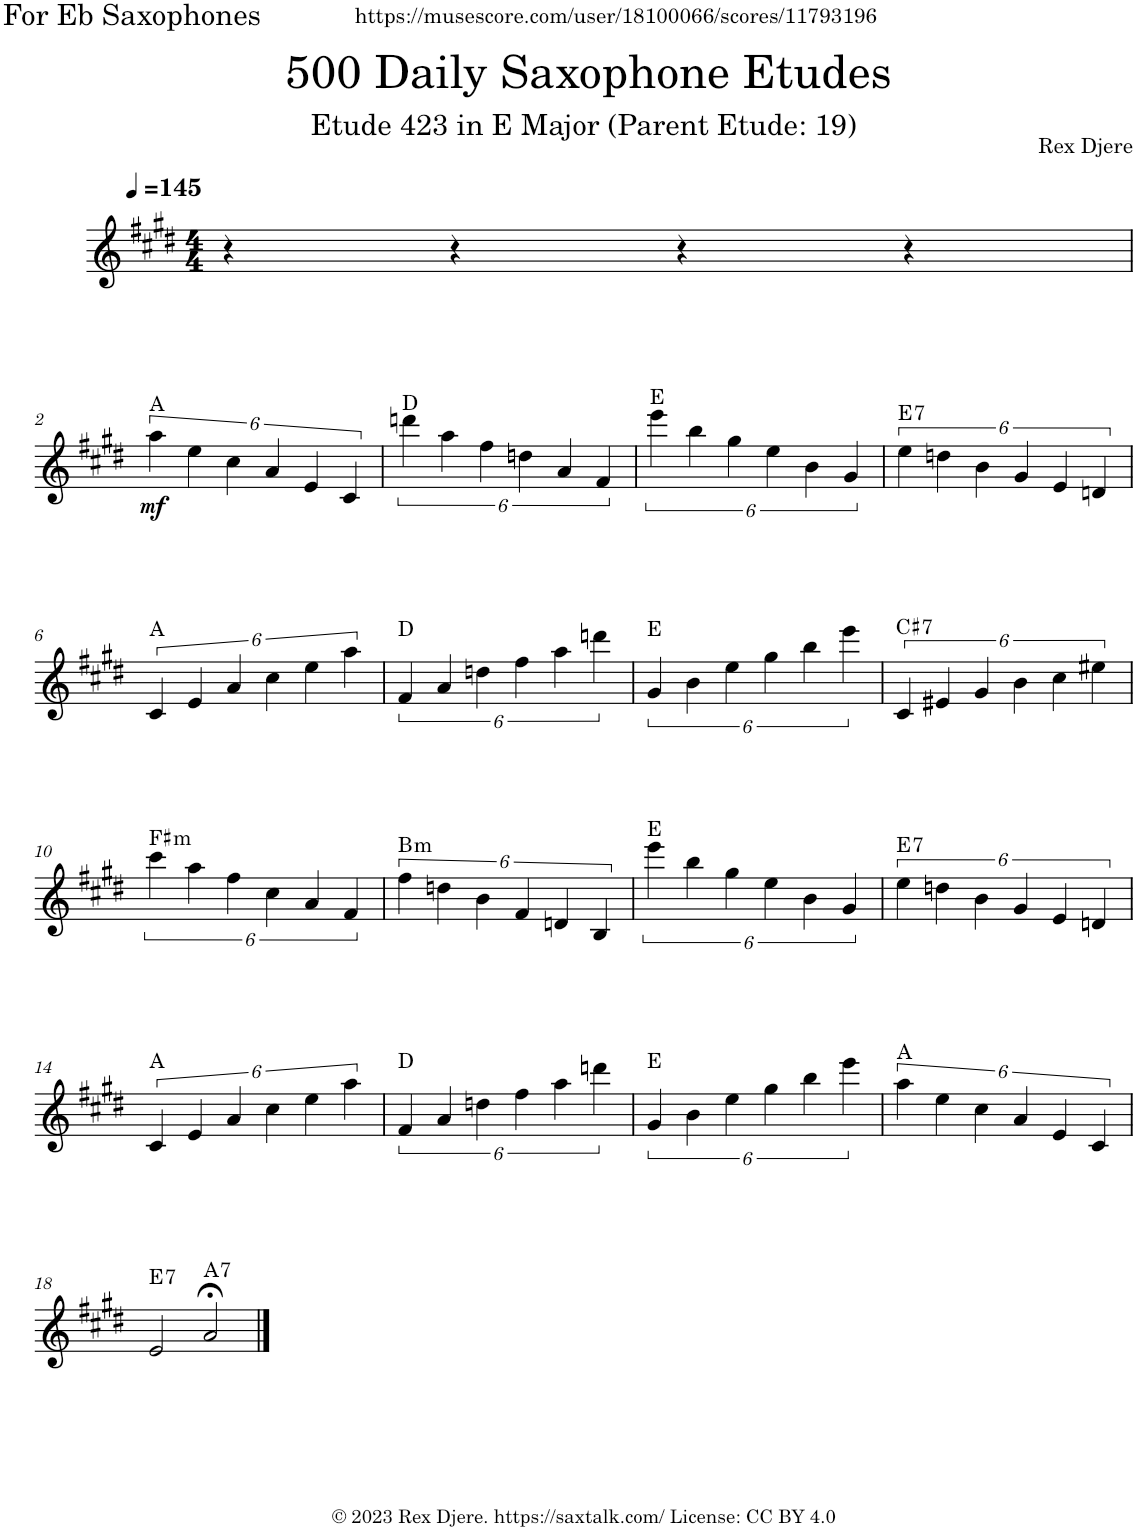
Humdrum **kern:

**kern	**dynam	**harte
*part1	*part1	*part1
*staff1	*staff1	*
*I"Alto Saxophone	*	*
*I'A. Sax.	*	*
*clefG2	*	*
*Trd5c9	*	*
*k[f#c#g#d#]	*	*
*M4/4	*	*
*MM145	*	*
=1	=1	=1
4r	.	.
4r	.	.
4r	.	.
4r	.	.
!!LO:LB:g=z
=2	=2	=2
!	!LO:DY:b	!
6aa\	mf	A:maj
6ee\	.	.
6cc#\	.	.
6a/	.	.
6e/	.	.
6c#/	.	.
=3	=3	=3
6dddn\	.	D:maj
6aa\	.	.
6ff#\	.	.
6ddn\	.	.
6a/	.	.
6f#/	.	.
=4	=4	=4
6eee\	.	E:maj
6bb\	.	.
6gg#\	.	.
6ee\	.	.
6b\	.	.
6g#/	.	.
=5	=5	=5
!	!	!LO:H:kt=7
6ee\	.	E:7
6ddn\	.	.
6b\	.	.
6g#/	.	.
6e/	.	.
6dn/	.	.
!!LO:LB:g=z
=6	=6	=6
6c#/	.	A:maj
6e/	.	.
6a/	.	.
6cc#\	.	.
6ee\	.	.
6aa\	.	.
=7	=7	=7
6f#/	.	D:maj
6a/	.	.
6ddn\	.	.
6ff#\	.	.
6aa\	.	.
6dddn\	.	.
=8	=8	=8
6g#/	.	E:maj
6b\	.	.
6ee\	.	.
6gg#\	.	.
6bb\	.	.
6eee\	.	.
=9	=9	=9
!	!	!LO:H:kt=7
6c#/	.	C#:7
6e#X/	.	.
6g#/	.	.
6b\	.	.
6cc#\	.	.
6ee#X\	.	.
!!LO:LB:g=z
=10	=10	=10
!	!	!LO:H:kt=m
6ccc#\	.	F#:min
6aa\	.	.
6ff#\	.	.
6cc#\	.	.
6a/	.	.
6f#/	.	.
=11	=11	=11
!	!	!LO:H:kt=m
6ff#\	.	B:min
6ddn\	.	.
6b\	.	.
6f#/	.	.
6dn/	.	.
6B/	.	.
=12	=12	=12
6eee\	.	E:maj
6bb\	.	.
6gg#\	.	.
6ee\	.	.
6b\	.	.
6g#/	.	.
=13	=13	=13
!	!	!LO:H:kt=7
6ee\	.	E:7
6ddn\	.	.
6b\	.	.
6g#/	.	.
6e/	.	.
6dn/	.	.
!!LO:LB:g=z
=14	=14	=14
6c#/	.	A:maj
6e/	.	.
6a/	.	.
6cc#\	.	.
6ee\	.	.
6aa\	.	.
=15	=15	=15
6f#/	.	D:maj
6a/	.	.
6ddn\	.	.
6ff#\	.	.
6aa\	.	.
6dddn\	.	.
=16	=16	=16
6g#/	.	E:maj
6b\	.	.
6ee\	.	.
6gg#\	.	.
6bb\	.	.
6eee\	.	.
=17	=17	=17
6aa\	.	A:maj
6ee\	.	.
6cc#\	.	.
6a/	.	.
6e/	.	.
6c#/	.	.
!!LO:LB:g=z
=18	=18	=18
!	!	!LO:H:kt=7
2e/	.	E:7
!	!	!LO:H:kt=7
2a;</	.	A:7
==	==	==
*-	*-	*-
